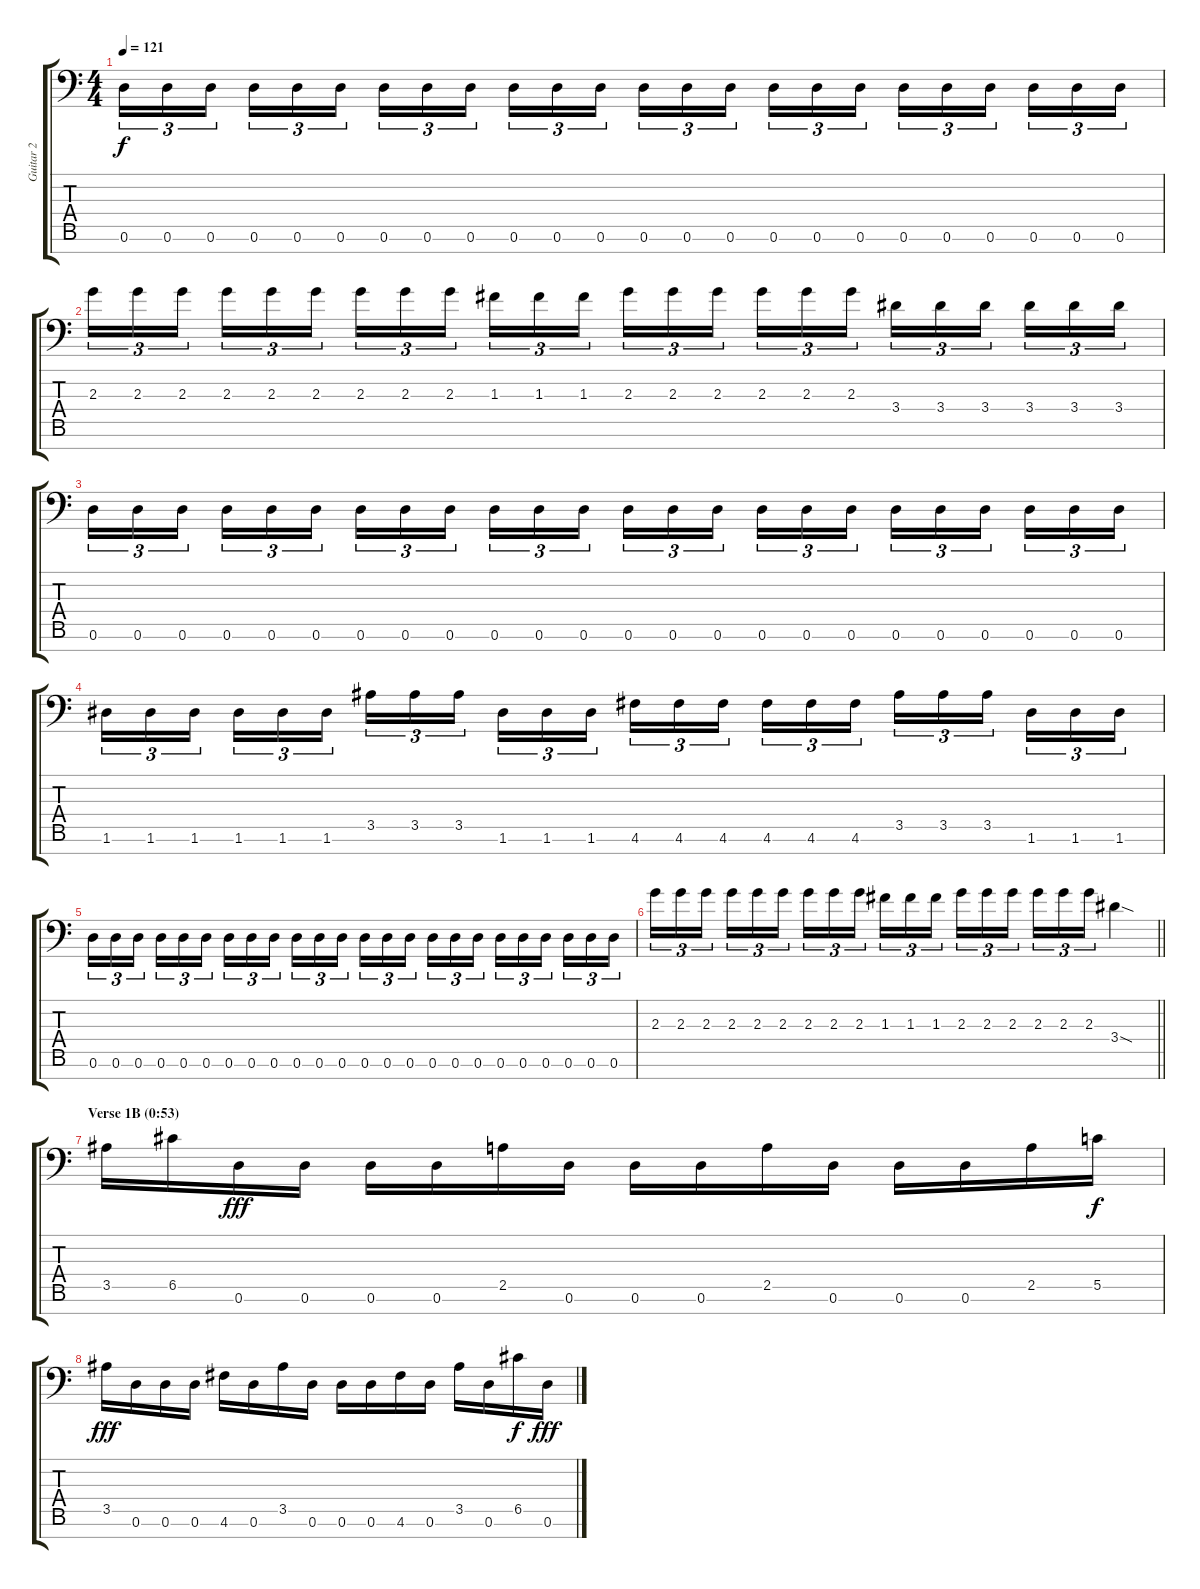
\track ("Guitar 2" "Guitar 2") {instrument distortionguitar}
\staff {score tabs}
\tuning (D4 A3 F3 C3 G2 D2 A1) {hide}
\ts (4 4)
\tempo 121
\clef f4
\ks c
0.6.16{tu (3 2) dy f} 0.6.16{tu (3 2)} 0.6.16{tu (3 2) beam splitsecondary} 0.6.16{tu (3 2)} 0.6.16{tu (3 2)} 0.6.16{tu (3 2)} 0.6.16{tu (3 2)} 0.6.16{tu (3 2)} 0.6.16{tu (3 2) beam splitsecondary} 0.6.16{tu (3 2)} 0.6.16{tu (3 2)} 0.6.16{tu (3 2)} 0.6.16{tu (3 2)} 0.6.16{tu (3 2)} 0.6.16{tu (3 2) beam splitsecondary} 0.6.16{tu (3 2)} 0.6.16{tu (3 2)} 0.6.16{tu (3 2)} 0.6.16{tu (3 2)} 0.6.16{tu (3 2)} 0.6.16{tu (3 2) beam splitsecondary} 0.6.16{tu (3 2)} 0.6.16{tu (3 2)} 0.6.16{tu (3 2)} |
2.3.16{tu (3 2)} 2.3.16{tu (3 2)} 2.3.16{tu (3 2) beam splitsecondary} 2.3.16{tu (3 2)} 2.3.16{tu (3 2)} 2.3.16{tu (3 2)} 2.3.16{tu (3 2)} 2.3.16{tu (3 2)} 2.3.16{tu (3 2) beam splitsecondary} 1.3.16{tu (3 2)} 1.3.16{tu (3 2)} 1.3.16{tu (3 2)} 2.3.16{tu (3 2)} 2.3.16{tu (3 2)} 2.3.16{tu (3 2) beam splitsecondary} 2.3.16{tu (3 2)} 2.3.16{tu (3 2)} 2.3.16{tu (3 2)} 3.4.16{tu (3 2)} 3.4.16{tu (3 2)} 3.4.16{tu (3 2) beam splitsecondary} 3.4.16{tu (3 2)} 3.4.16{tu (3 2)} 3.4.16{tu (3 2)} |
0.6.16{tu (3 2)} 0.6.16{tu (3 2)} 0.6.16{tu (3 2) beam splitsecondary} 0.6.16{tu (3 2)} 0.6.16{tu (3 2)} 0.6.16{tu (3 2)} 0.6.16{tu (3 2)} 0.6.16{tu (3 2)} 0.6.16{tu (3 2) beam splitsecondary} 0.6.16{tu (3 2)} 0.6.16{tu (3 2)} 0.6.16{tu (3 2)} 0.6.16{tu (3 2)} 0.6.16{tu (3 2)} 0.6.16{tu (3 2) beam splitsecondary} 0.6.16{tu (3 2)} 0.6.16{tu (3 2)} 0.6.16{tu (3 2)} 0.6.16{tu (3 2)} 0.6.16{tu (3 2)} 0.6.16{tu (3 2) beam splitsecondary} 0.6.16{tu (3 2)} 0.6.16{tu (3 2)} 0.6.16{tu (3 2)} |
1.6.16{tu (3 2)} 1.6.16{tu (3 2)} 1.6.16{tu (3 2) beam splitsecondary} 1.6.16{tu (3 2)} 1.6.16{tu (3 2)} 1.6.16{tu (3 2)} 3.5.16{tu (3 2)} 3.5.16{tu (3 2)} 3.5.16{tu (3 2) beam splitsecondary} 1.6.16{tu (3 2)} 1.6.16{tu (3 2)} 1.6.16{tu (3 2)} 4.6.16{tu (3 2)} 4.6.16{tu (3 2)} 4.6.16{tu (3 2) beam splitsecondary} 4.6.16{tu (3 2)} 4.6.16{tu (3 2)} 4.6.16{tu (3 2)} 3.5.16{tu (3 2)} 3.5.16{tu (3 2)} 3.5.16{tu (3 2) beam splitsecondary} 1.6.16{tu (3 2)} 1.6.16{tu (3 2)} 1.6.16{tu (3 2)} |
0.6.16{tu (3 2)} 0.6.16{tu (3 2)} 0.6.16{tu (3 2) beam splitsecondary} 0.6.16{tu (3 2)} 0.6.16{tu (3 2)} 0.6.16{tu (3 2)} 0.6.16{tu (3 2)} 0.6.16{tu (3 2)} 0.6.16{tu (3 2) beam splitsecondary} 0.6.16{tu (3 2)} 0.6.16{tu (3 2)} 0.6.16{tu (3 2)} 0.6.16{tu (3 2)} 0.6.16{tu (3 2)} 0.6.16{tu (3 2) beam splitsecondary} 0.6.16{tu (3 2)} 0.6.16{tu (3 2)} 0.6.16{tu (3 2)} 0.6.16{tu (3 2)} 0.6.16{tu (3 2)} 0.6.16{tu (3 2) beam splitsecondary} 0.6.16{tu (3 2)} 0.6.16{tu (3 2)} 0.6.16{tu (3 2)} |
\barLineRight lightlight
2.3.16{tu (3 2)} 2.3.16{tu (3 2)} 2.3.16{tu (3 2) beam splitsecondary} 2.3.16{tu (3 2)} 2.3.16{tu (3 2)} 2.3.16{tu (3 2)} 2.3.16{tu (3 2)} 2.3.16{tu (3 2)} 2.3.16{tu (3 2) beam splitsecondary} 1.3.16{tu (3 2)} 1.3.16{tu (3 2)} 1.3.16{tu (3 2)} 2.3.16{tu (3 2)} 2.3.16{tu (3 2)} 2.3.16{tu (3 2) beam splitsecondary} 2.3.16{tu (3 2)} 2.3.16{tu (3 2)} 2.3.16{tu (3 2)} 3.4{sod}.4 |
\section ("" "Verse 1B (0:53)")
3.5.16 6.5.16 0.6.16{dy fff} 0.6.16 0.6.16 0.6.16 2.5.16 0.6.16 0.6.16 0.6.16 2.5.16 0.6.16 0.6.16 0.6.16 2.5.16 5.5.16{dy f} |
3.5.16{dy fff} 0.6.16 0.6.16 0.6.16 4.6.16 0.6.16 3.5.16 0.6.16 0.6.16 0.6.16 4.6.16 0.6.16 3.5.16 0.6.16 6.5.16{dy f} 0.6.16{dy fff}
